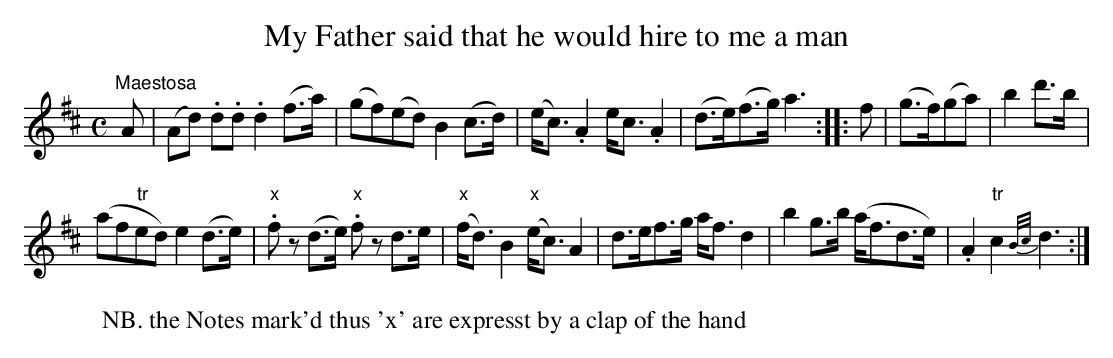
X:1
T:My Father said that he would hire to me a man
M:C
K:D major
"Maestosa"A|\
(Ad) .d.d .d2(f>a)| (gf)(ed) B2(c>d)| \
(e<c) .A2 e<c.A2| (d>e)(f>g) a3::\
f|\
(g>f)(ga)| b2d'>b|
(af"tr"ed) e2(d>e)|\
"x".fz (d>e) "x".fz d>e| "x"(f<d)B2 "x"(e<c)A2|\
d>ef>g a<fd2| b2g>b (a<fd>e)| .A2 "tr"c2{B/c/}d3:|
W:NB. the Notes mark'd thus 'x' are expresst by a clap of the hand
